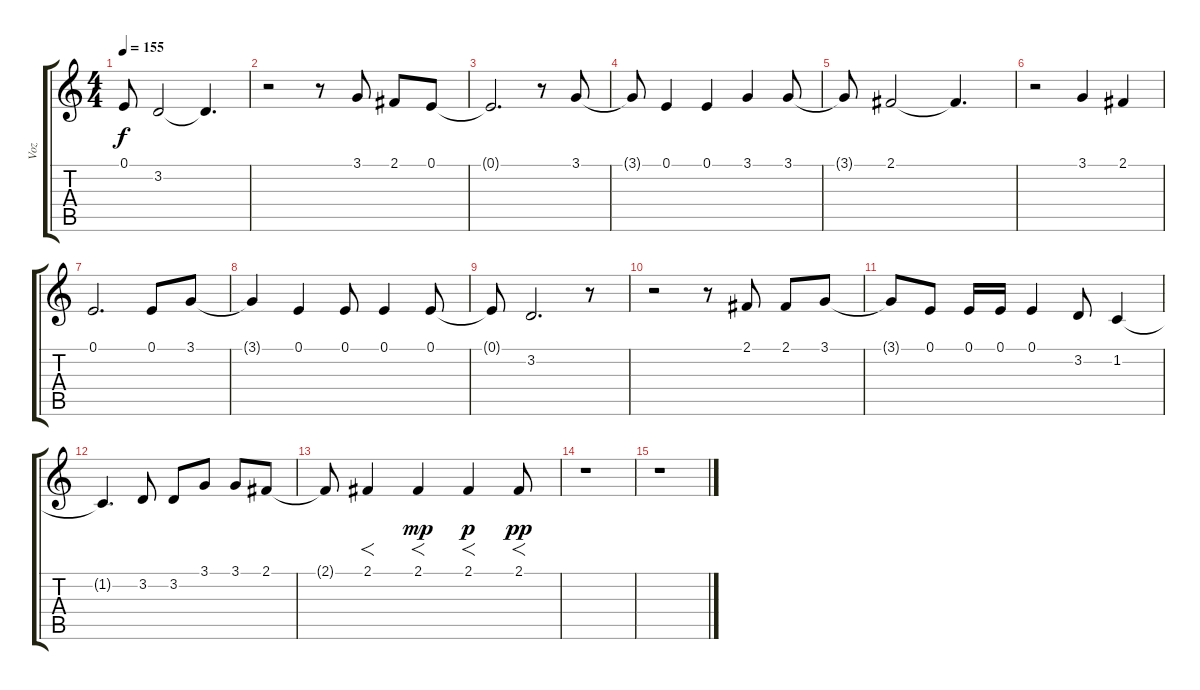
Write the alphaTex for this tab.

\track ("Voz" "Voz") {instrument voiceoohs}
\staff {score tabs}
\tuning (E4 B3 G3 D3 A2 E2) {hide}
\ts (4 4)
\tempo 155
\clef g2
\ks c
0.1{t}.8{dy f} 3.2.2 3.2{t}.4{d} |
r.2 r.8 3.1.8 2.1.8 0.1.8 |
0.1{t}.2{d} r.8 3.1.8 |
3.1{t}.8 0.1.4 0.1.4 3.1.4 3.1.8 |
3.1{t}.8 2.1.2 2.1{t}.4{d} |
r.2 3.1.4 2.1.4 |
0.1.2{d} 0.1.8 3.1.8 |
3.1{t}.4 0.1.4 0.1.8 0.1.4 0.1.8 |
0.1{t}.8 3.2.2{d} r.8 |
r.2 r.8 2.1.8 2.1.8 3.1.8 |
3.1{t}.8 0.1.8 0.1.16 0.1.16 0.1.4 3.2.8 1.2.4 |
1.2{t}.4{d} 3.2.8 3.2.8 3.1.8 3.1.8 2.1.8 |
2.1{t}.8 2.1.4{f} 2.1.4{f dy mp} 2.1.4{f dy p} 2.1.8{f dy pp} |
r.1 |
r.1
